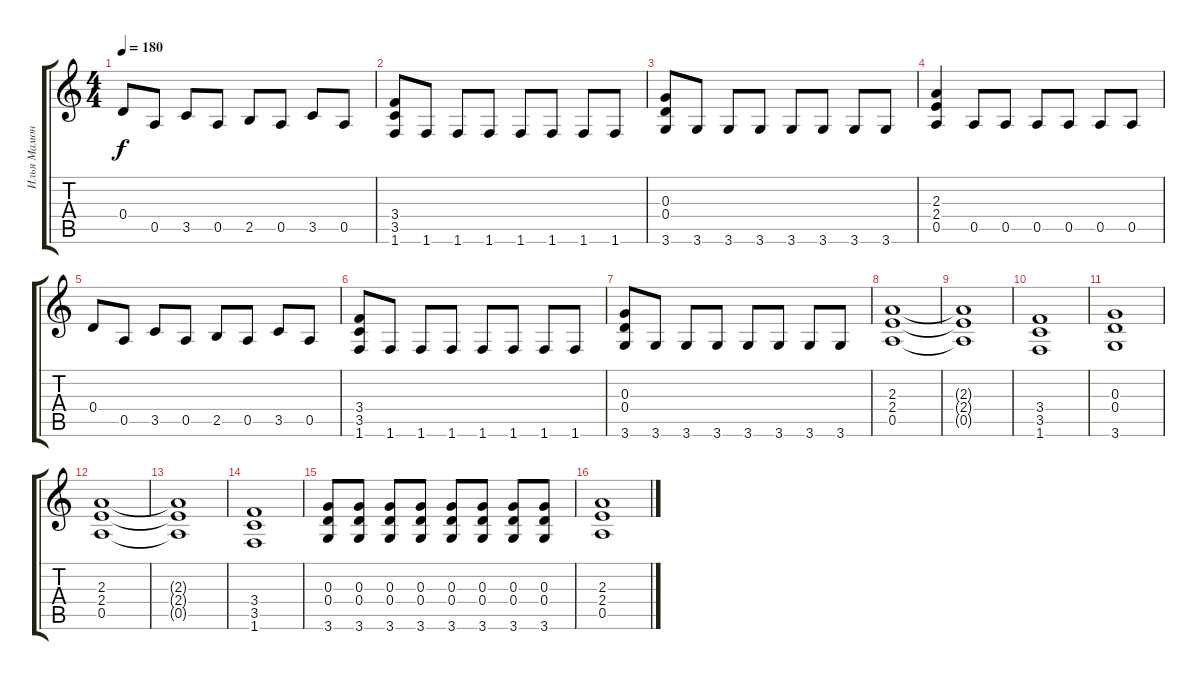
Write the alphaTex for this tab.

\track ("Илья Мамонтов" "Илья Мамон") {instrument distortionguitar}
\staff {score tabs}
\tuning (E4 B3 G3 D3 A2 E2) {hide}
\ts (4 4)
\tempo 180
\clef g2
\ks c
0.4.8{dy f} 0.5.8 3.5.8 0.5.8 2.5.8 0.5.8 3.5.8 0.5.8 |
(3.4 3.5 1.6).8 1.6.8 1.6.8 1.6.8 1.6.8 1.6.8 1.6.8 1.6.8 |
(0.3 0.4 3.6).8 3.6.8 3.6.8 3.6.8 3.6.8 3.6.8 3.6.8 3.6.8 |
(2.3 2.4 0.5).4 0.5.8 0.5.8 0.5.8 0.5.8 0.5.8 0.5.8 |
0.4.8 0.5.8 3.5.8 0.5.8 2.5.8 0.5.8 3.5.8 0.5.8 |
(3.4 3.5 1.6).8 1.6.8 1.6.8 1.6.8 1.6.8 1.6.8 1.6.8 1.6.8 |
(0.3 0.4 3.6).8 3.6.8 3.6.8 3.6.8 3.6.8 3.6.8 3.6.8 3.6.8 |
(2.3 2.4 0.5).1 |
(2.3{t} 2.4{t} 0.5{t}).1 |
(3.4 3.5 1.6).1 |
(0.3 0.4 3.6).1 |
(2.3 2.4 0.5).1 |
(2.3{t} 2.4{t} 0.5{t}).1 |
(3.4 3.5 1.6).1 |
(0.3 0.4 3.6).8 (0.3 0.4 3.6).8 (0.3 0.4 3.6).8 (0.3 0.4 3.6).8 (0.3 0.4 3.6).8 (0.3 0.4 3.6).8 (0.3 0.4 3.6).8 (0.3 0.4 3.6).8 |
(2.3 2.4 0.5).1
